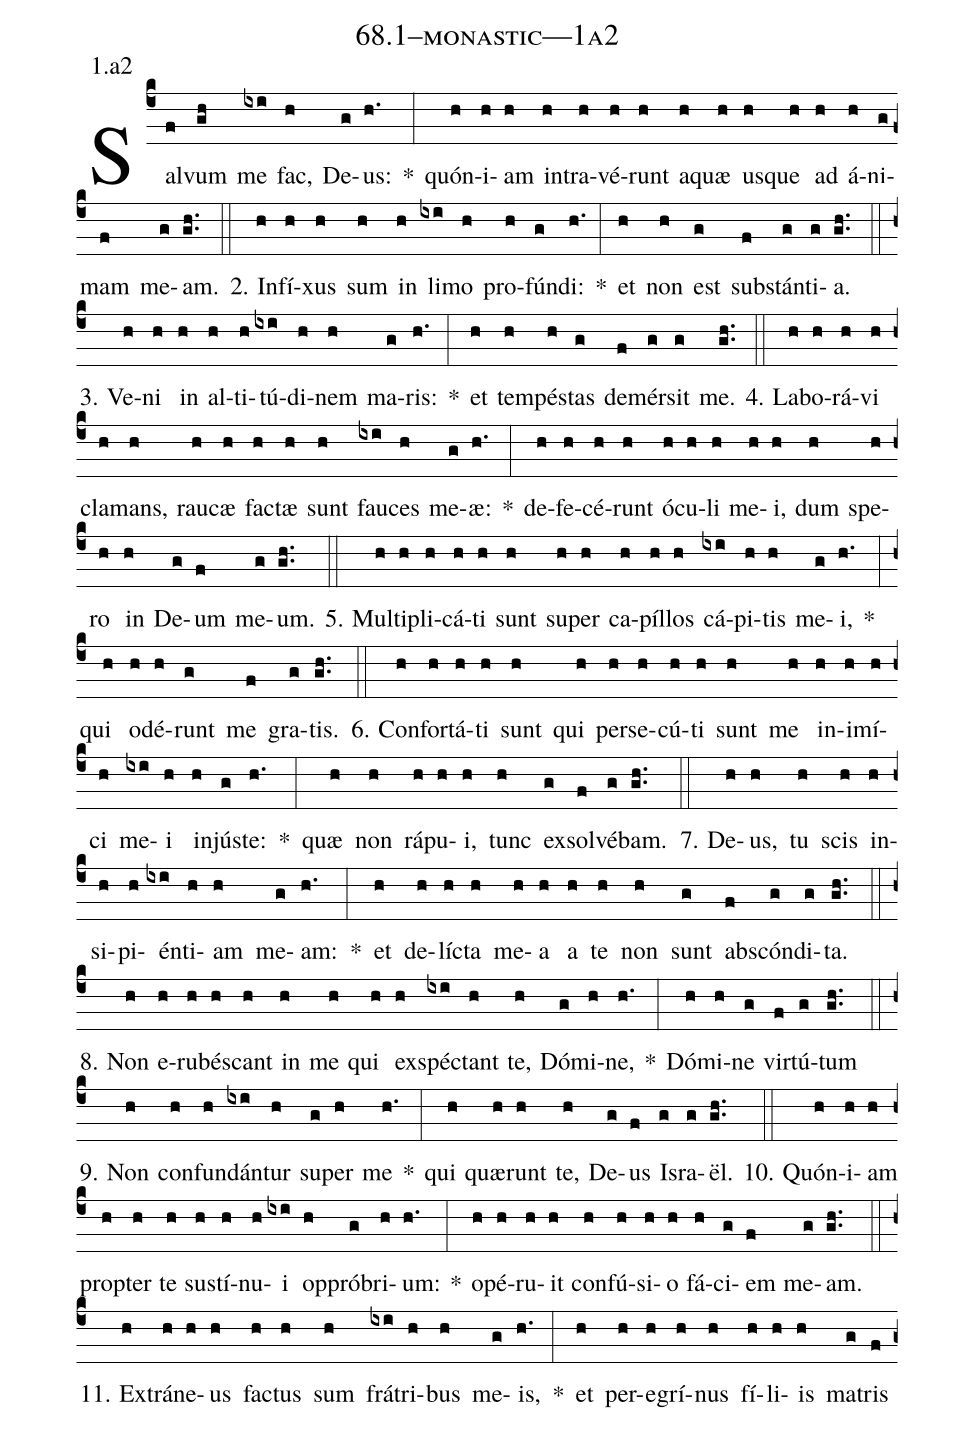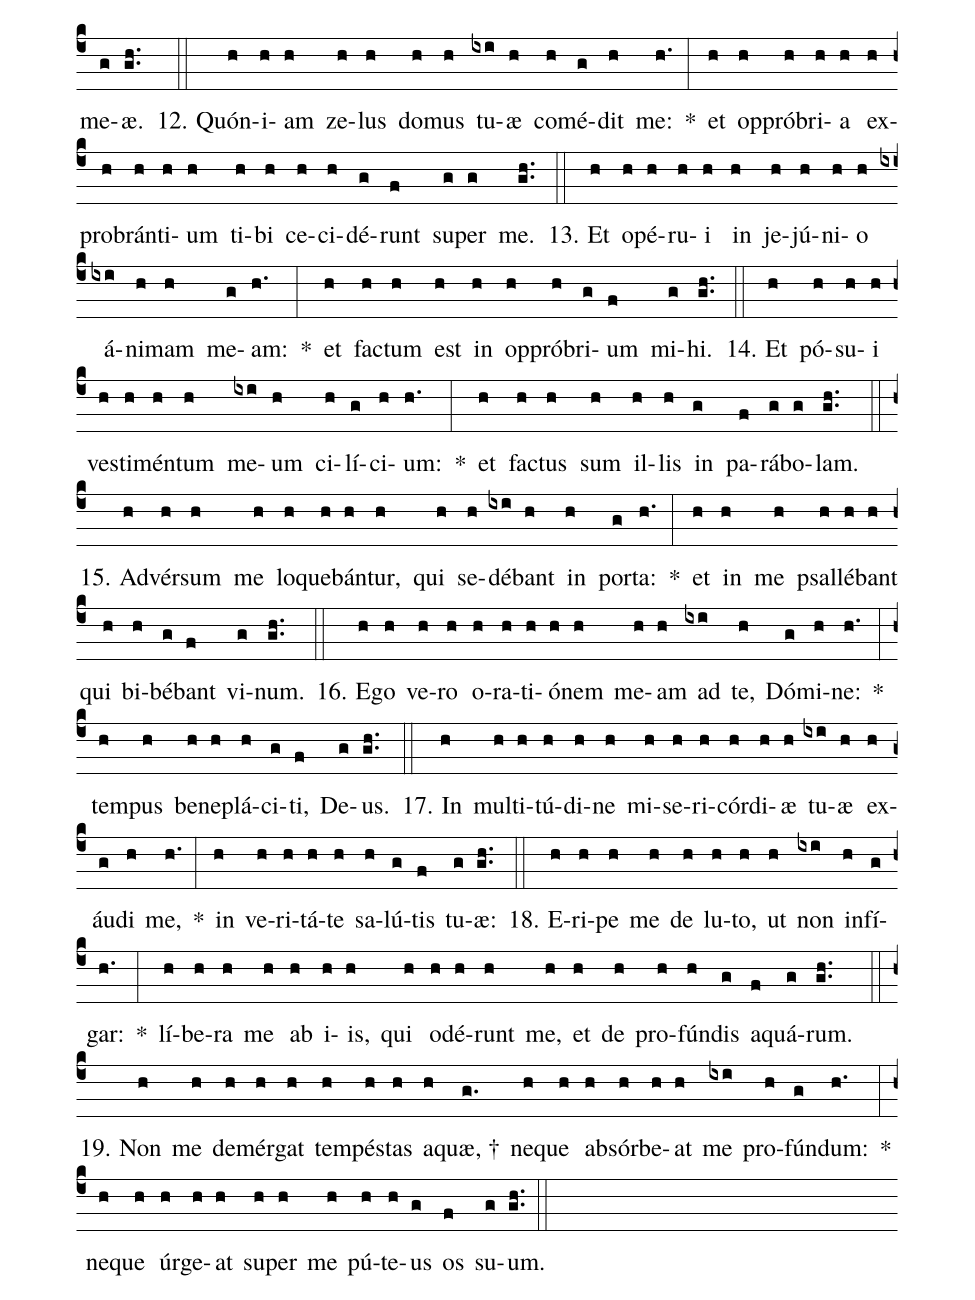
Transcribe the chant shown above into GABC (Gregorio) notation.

name: 68.1--monastic---1a2;
annotation: 1.a2;
%%
(c4)Sal(f)vum(gh) me(ixi) fac,(h) De(g)us:(h.) *(:) quón(h)i(h)am(h) in(h)tra(h)vé(h)runt(h) a(h)quæ(h) us(h)que(h) ad(h) á(h)ni(g)mam(f) me(g)am.(gh..) (::)
2. In(h)fí(h)xus(h) sum(h) in(h) li(ixi)mo(h) pro(h)fún(g)di:(h.) *(:) et(h) non(h) est(g) sub(f)stán(g)ti(g)a.(gh..) (::)
3. Ve(h)ni(h) in(h) al(h)ti(h)tú(ixi)di(h)nem(h) ma(g)ris:(h.) *(:) et(h) tem(h)pés(h)tas(g) de(f)mér(g)sit(g) me.(gh..) (::)
4. La(h)bo(h)rá(h)vi(h) cla(h)mans,(h) rau(h)cæ(h) fac(h)tæ(h) sunt(h) fau(ixi)ces(h) me(g)æ:(h.) *(:) de(h)fe(h)cé(h)runt(h) ó(h)cu(h)li(h) me(h)i,(h) dum(h) spe(h)ro(h) in(h) De(g)um(f) me(g)um.(gh..) (::)
5. Mul(h)ti(h)pli(h)cá(h)ti(h) sunt(h) su(h)per(h) ca(h)píl(h)los(h) cá(ixi)pi(h)tis(h) me(g)i,(h.) *(:) qui(h) o(h)dé(h)runt(g) me(f) gra(g)tis.(gh..) (::)
6. Con(h)for(h)tá(h)ti(h) sunt(h) qui(h) per(h)se(h)cú(h)ti(h) sunt(h) me(h) in(h)i(h)mí(h)ci(h) me(ixi)i(h) in(h)jús(g)te:(h.) *(:) quæ(h) non(h) rá(h)pu(h)i,(h) tunc(h) ex(g)sol(f)vé(g)bam.(gh..) (::)
7. De(h)us,(h) tu(h) scis(h) in(h)si(h)pi(h)én(ixi)ti(h)am(h) me(g)am:(h.) *(:) et(h) de(h)líc(h)ta(h) me(h)a(h) a(h) te(h) non(h) sunt(g) abs(f)cón(g)di(g)ta.(gh..) (::)
8. Non(h) e(h)ru(h)bés(h)cant(h) in(h) me(h) qui(h) ex(h)spéc(ixi)tant(h) te,(h) Dó(g)mi(h)ne,(h.) *(:) Dó(h)mi(h)ne(g) vir(f)tú(g)tum(gh..) (::)
9. Non(h) con(h)fun(h)dán(ixi)tur(h) su(g)per(h) me(h.) *(:) qui(h) quæ(h)runt(h) te,(h) De(g)us(f) Is(g)ra(g)ël.(gh..) (::)
10. Quón(h)i(h)am(h) prop(h)ter(h) te(h) sus(h)tí(h)nu(h)i(ixi) op(h)pró(g)bri(h)um:(h.) *(:) o(h)pé(h)ru(h)it(h) con(h)fú(h)si(h)o(h) fá(h)ci(g)em(f) me(g)am.(gh..) (::)
11. Ex(h)trá(h)ne(h)us(h) fac(h)tus(h) sum(h) frá(ixi)tri(h)bus(h) me(g)is,(h.) *(:) et(h) per(h)e(h)grí(h)nus(h) fí(h)li(h)is(h) ma(g)tris(f) me(g)æ.(gh..) (::)
12. Quón(h)i(h)am(h) ze(h)lus(h) do(h)mus(h) tu(ixi)æ(h) com(h)é(g)dit(h) me:(h.) *(:) et(h) op(h)pró(h)bri(h)a(h) ex(h)pro(h)brán(h)ti(h)um(h) ti(h)bi(h) ce(h)ci(h)dé(g)runt(f) su(g)per(g) me.(gh..) (::)
13. Et(h) o(h)pé(h)ru(h)i(h) in(h) je(h)jú(h)ni(h)o(h) á(ixi)ni(h)mam(h) me(g)am:(h.) *(:) et(h) fac(h)tum(h) est(h) in(h) op(h)pró(h)bri(g)um(f) mi(g)hi.(gh..) (::)
14. Et(h) pó(h)su(h)i(h) ves(h)ti(h)mén(h)tum(h) me(ixi)um(h) ci(h)lí(g)ci(h)um:(h.) *(:) et(h) fac(h)tus(h) sum(h) il(h)lis(h) in(g) pa(f)rá(g)bo(g)lam.(gh..) (::)
15. Ad(h)vér(h)sum(h) me(h) lo(h)que(h)bán(h)tur,(h) qui(h) se(h)dé(ixi)bant(h) in(h) por(g)ta:(h.) *(:) et(h) in(h) me(h) psal(h)lé(h)bant(h) qui(h) bi(h)bé(g)bant(f) vi(g)num.(gh..) (::)
16. E(h)go(h) ve(h)ro(h) o(h)ra(h)ti(h)ó(h)nem(h) me(h)am(h) ad(ixi) te,(h) Dó(g)mi(h)ne:(h.) *(:) tem(h)pus(h) be(h)ne(h)plá(h)ci(g)ti,(f) De(g)us.(gh..) (::)
17. In(h) mul(h)ti(h)tú(h)di(h)ne(h) mi(h)se(h)ri(h)cór(h)di(h)æ(h) tu(ixi)æ(h) ex(h)áu(g)di(h) me,(h.) *(:) in(h) ve(h)ri(h)tá(h)te(h) sa(h)lú(g)tis(f) tu(g)æ:(gh..) (::)
18. E(h)ri(h)pe(h) me(h) de(h) lu(h)to,(h) ut(h) non(ixi) in(h)fí(g)gar:(h.) *(:) lí(h)be(h)ra(h) me(h) ab(h) i(h)is,(h) qui(h) o(h)dé(h)runt(h) me,(h) et(h) de(h) pro(h)fún(h)dis(g) a(f)quá(g)rum.(gh..) (::)
19. Non(h) me(h) de(h)mér(h)gat(h) tem(h)pés(h)tas(h) a(h)quæ, †(g.) ne(h)que(h) ab(h)sór(h)be(h)at(h) me(ixi) pro(h)fún(g)dum:(h.) *(:) ne(h)que(h) úr(h)ge(h)at(h) su(h)per(h) me(h) pú(h)te(h)us(g) os(f) su(g)um.(gh..) (::)
